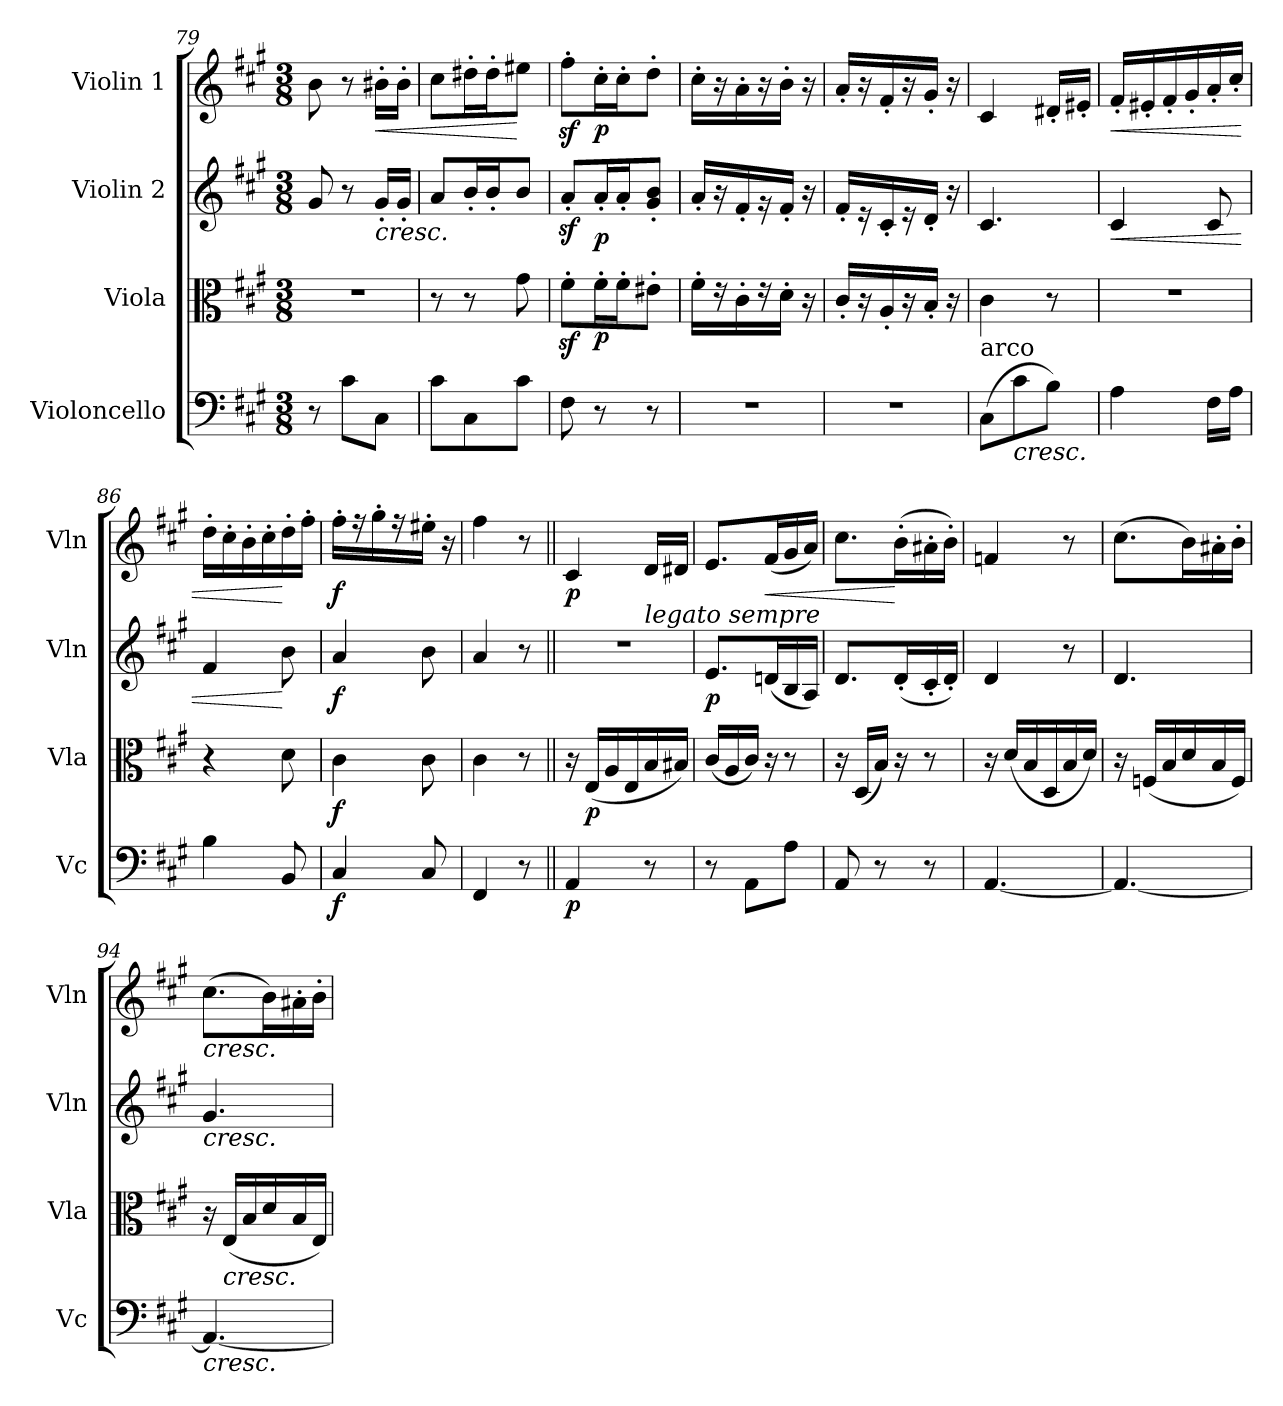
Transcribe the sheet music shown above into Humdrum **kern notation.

**kern	**dynam	**kern	**dynam	**kern	**dynam	**kern	**dynam
*part4	*part4	*part3	*part3	*part2	*part2	*part1	*part1
*staff4	*staff4	*staff3	*staff3	*staff2	*staff2	*staff1	*staff1
*I"Violoncello	*	*I"Viola	*	*I"Violin 2	*	*I"Violin 1	*
*I'Vc	*	*I'Vla	*	*I'Vln	*	*I'Vln	*
*clefF4	*	*clefC3	*	*clefG2	*	*clefG2	*
*k[f#c#g#]	*	*k[f#c#g#]	*	*k[f#c#g#]	*	*k[f#c#g#]	*
*M3/8	*	*M3/8	*	*M3/8	*	*M3/8	*
=79	=79	=79	=79	=79	=79	=79	=79
8r	.	4.r	.	8g#/	.	8b\	.
8c#\L	.	.	.	8r	.	8r	.
!	!	!	!	!	!LO:HP:b	!	!LO:HP:b
8C#\J	.	.	.	16g#'/LL	<	16b#X'\LL	<
.	.	.	.	16g#'/JJ	.	16b#'\JJ	.
=80	=80	=80	=80	=80	=80	=80	=80
8c#\L	.	8r	.	8a/L	.	8cc#\L	.
8C#\	.	8r	.	16b'/L	.	16dd#X'\L	.
.	.	.	.	16b'/J	.	16dd#'\J	.
8c#\J	.	8g#\	.	8b/J	.	8ee#X\J	[
=81	=81	=81	=81	=81	=81	=81	=81
8F#\	.	8f#z<'\L	.	8az<'/L	.	8ff#z<'\L	.
!	!	!	!LO:DY:b	!	!LO:DY:b	!	!LO:DY:b
8r	.	16f#'\L	p	16a'/L	p	16cc#'\L	p
.	.	16f#'\J	.	16a'/J	.	16cc#'\J	.
8r	.	8e#X'\J	.	8g#/' 8b/'J	.	8dd'\J	.
!!LO:LB:g=z
=82	=82	=82	=82	=82	=82	=82	=82
4.r	.	16f#'\LL	.	16a'/LL	.	16cc#'\LL	.
.	.	16r	.	16r	.	16r	.
.	.	16c#'\	.	16f#'/	.	16a'\	.
.	.	16r	.	16r	.	16r	.
.	.	16d'\JJ	.	16f#'/JJ	.	16b'\JJ	.
.	.	16r	.	16r	.	16r	.
=83	=83	=83	=83	=83	=83	=83	=83
4.r	.	16c#'/LL	.	16f#'/LL	.	16a'/LL	.
.	.	16r	.	16r	.	16r	.
.	.	16A'/	.	16c#'/	.	16f#'/	.
.	.	16r	.	16r	.	16r	.
.	.	16B'/JJ	.	16d'/JJ	.	16g#'/JJ	.
.	.	16r	.	16r	.	16r	.
=84	=84	=84	=84	=84	=84	=84	=84
!LO:TX:a:t=arco	!	!	!	!	!	!	!
(8C#\L	.	4c#\	.	4.c#/	.	4c#/	.
!LO:TX:b:i:t=cresc.	!	!	!	!	!	!	!
8c#\	.	.	.	.	.	.	.
8B\J)	.	8r	.	.	.	16d#X'/LL	.
.	.	.	.	.	.	16e#X'/JJ	.
=85	=85	=85	=85	=85	=85	=85	=85
!	!	!	!	!	!LO:HP:b	!	!LO:HP:b
4A\	.	4.r	.	4c#/	<	16f#'/LL	<
.	.	.	.	.	.	16e#X'/	.
.	.	.	.	.	.	16f#'/	.
.	.	.	.	.	.	16g#'/	.
16F#\LL	.	.	.	8c#/	.	16a'/	.
16A\JJ	.	.	.	.	.	16cc#'/JJ	.
=86	=86	=86	=86	=86	=86	=86	=86
4B\	.	4r	.	4f#/	.	16dd'\LL	.
.	.	.	.	.	.	16cc#'\	.
.	.	.	.	.	.	16b'\	.
.	.	.	.	.	.	16cc#'\	.
8BB/	.	8d\	.	8b\	[	16dd'\	[
.	.	.	.	.	.	16ff#'\JJ	.
=87	=87	=87	=87	=87	=87	=87	=87
!	!LO:DY:b	!	!LO:DY:b	!	!LO:DY:b	!	!LO:DY:b
4C#/	f	4c#\	f	4a/	f	16ff#'\LL	f
.	.	.	.	.	.	16r	.
.	.	.	.	.	.	16gg#'\	.
.	.	.	.	.	.	16r	.
8C#/	.	8c#\	.	8b\	.	16ee#X'\JJ	.
.	.	.	.	.	.	16r	.
=88	=88	=88	=88	=88	=88	=88	=88
4FF#/	.	4c#\	.	4a/	.	4ff#\	.
8r	.	8r	.	8r	.	8r	.
!!LO:LB:g=z
=89||	=89||	=89||	=89||	=89||	=89||	=89||	=89||
!	!LO:DY:b	!	!	!	!	!	!LO:DY:b
4AA/	p	16r	.	4.r	.	4c#/	p
!	!	!	!LO:DY:b	!	!	!	!
.	.	(16E/LL	p	.	.	.	.
.	.	16A/	.	.	.	.	.
.	.	16E/	.	.	.	.	.
!	!	!	!	!	!	!LO:TX:b:i:t=legato sempre	!
8r	.	16B/	.	.	.	16d/LL	.
.	.	16B#X/JJ)	.	.	.	16d#X/JJ	.
=90	=90	=90	=90	=90	=90	=90	=90
!	!	!	!	!	!LO:DY:b	!	!
8r	.	(16c#/LL	.	8.e/L	p	8.e/L	.
.	.	16A/	.	.	.	.	.
8AA\L	.	16c#/JJ)	.	.	.	.	.
!	!	!	!	!	!	!	!LO:HP:b
.	.	16r	.	(16dn/L	.	(16f#/L	<
8A\J	.	8r	.	16B/	.	16g#/	.
.	.	.	.	16A/JJ)	.	16a/JJ)	.
=91	=91	=91	=91	=91	=91	=91	=91
8AA/	.	16r	.	8.d/L	.	8.cc#\L	.
.	.	(16D/LL	.	.	.	.	.
8r	.	16B/JJ)	.	.	.	.	.
.	.	16r	.	(16d'/L	[	(16b'\L	[
8r	.	8r	.	16c#'/	.	16a#X'\	.
.	.	.	.	16d'/JJ)	.	16b'\JJ)	.
=92	=92	=92	=92	=92	=92	=92	=92
[4.AA/	.	16r	.	4d/	.	4fn/	.
.	.	(16d/LL	.	.	.	.	.
.	.	16B/	.	.	.	.	.
.	.	16D/	.	.	.	.	.
.	.	16B/	.	8r	.	8r	.
.	.	16d/JJ)	.	.	.	.	.
=93	=93	=93	=93	=93	=93	=93	=93
4.AA/_	.	16r	.	4.d/	.	(8.cc#\L	.
.	.	(16Fn/LL	.	.	.	.	.
.	.	16B/	.	.	.	.	.
.	.	16d/	.	.	.	16b\L)	.
.	.	16B/	.	.	.	16a#X'\	.
.	.	16F/JJ)	.	.	.	16b'\JJ	.
=94	=94	=94	=94	=94	=94	=94	=94
!	!	!	!	!	!	!LO:TX:b:i:t=cresc.	!
!	!	!	!	!LO:TX:b:i:t=cresc.	!	!	!
!LO:TX:b:i:t=cresc.	!	!	!	!	!	!	!
4.AA/_	.	16r	.	4.g#/	.	(8.cc#\L	.
!	!	!LO:TX:b:i:t=cresc.	!	!	!	!	!
.	.	(16E/LL	.	.	.	.	.
.	.	16B/	.	.	.	.	.
.	.	16d/	.	.	.	16b\L)	.
.	.	16B/	.	.	.	16a#X'\	.
.	.	16E/JJ)	.	.	.	16b'\JJ	.
=	=	=	=	=	=	=	=
*-	*-	*-	*-	*-	*-	*-	*-
